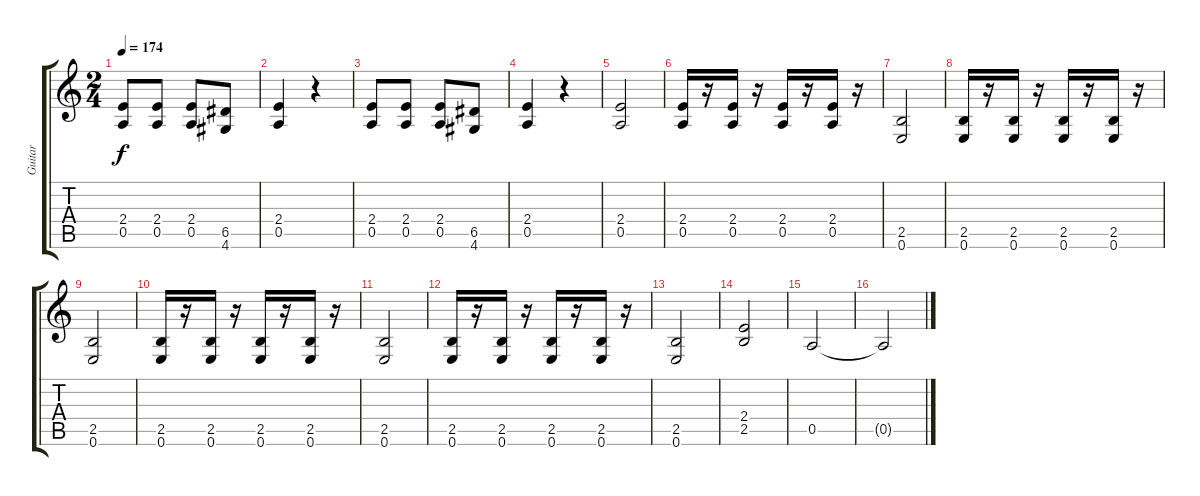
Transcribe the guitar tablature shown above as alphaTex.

\track ("Guitar" "Guitar") {instrument distortionguitar}
\staff {score tabs}
\tuning (E4 B3 G3 D3 A2 E2) {hide}
\ts (2 4)
\tempo 174
\clef g2
\ks c
(2.4 0.5).8{dy f instrument distortionguitar} (2.4 0.5).8 (2.4 0.5).8 (6.5 4.6).8 |
(2.4 0.5).4 r.4 |
(2.4 0.5).8 (2.4 0.5).8 (2.4 0.5).8 (6.5 4.6).8 |
(2.4 0.5).4 r.4 |
(2.4 0.5).2 |
(2.4 0.5).16 r.16 (2.4 0.5).16 r.16 (2.4 0.5).16 r.16 (2.4 0.5).16 r.16 |
(2.5 0.6).2 |
(2.5 0.6).16 r.16 (2.5 0.6).16 r.16 (2.5 0.6).16 r.16 (2.5 0.6).16 r.16 |
(2.5 0.6).2 |
(2.5 0.6).16 r.16 (2.5 0.6).16 r.16 (2.5 0.6).16 r.16 (2.5 0.6).16 r.16 |
(2.5 0.6).2 |
(2.5 0.6).16 r.16 (2.5 0.6).16 r.16 (2.5 0.6).16 r.16 (2.5 0.6).16 r.16 |
(2.5 0.6).2 |
(2.4 2.5).2 |
0.5.2 |
0.5{t}.2
